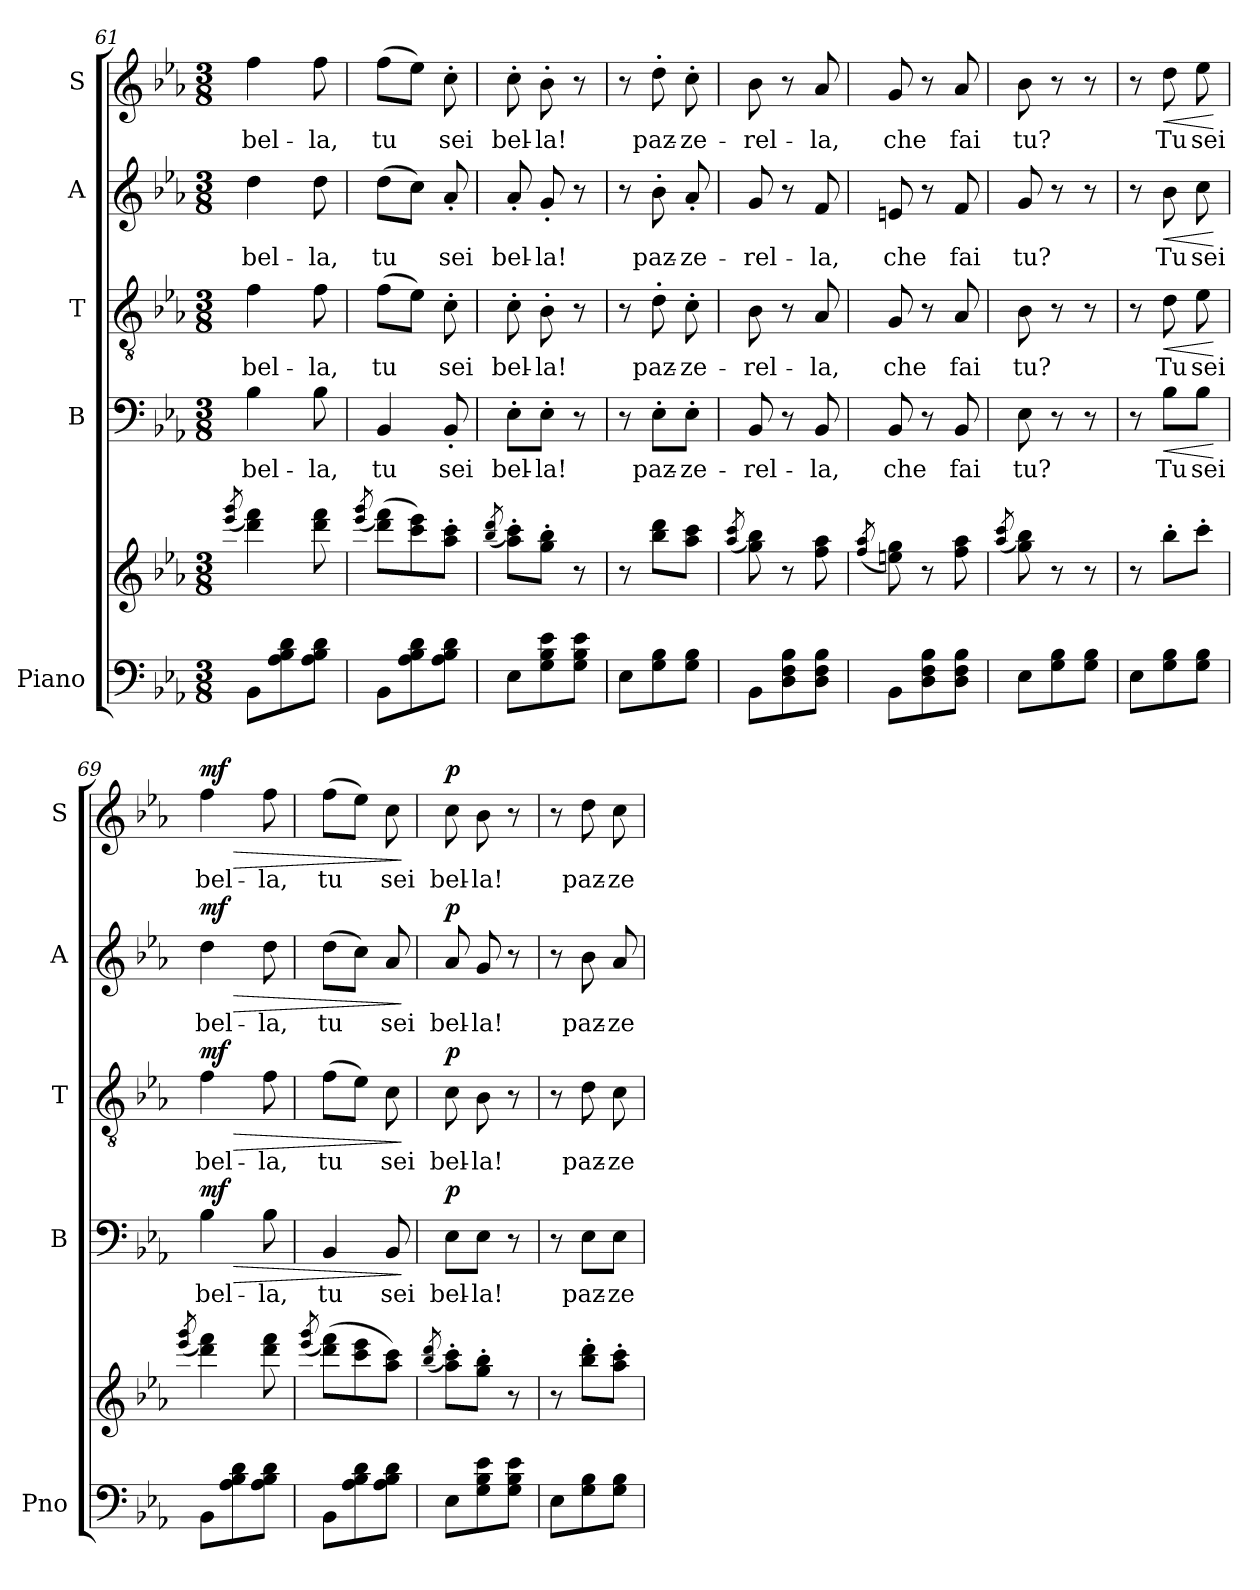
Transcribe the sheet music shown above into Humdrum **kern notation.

**kern	**kern	**kern	**text	**dynam	**kern	**text	**dynam	**kern	**text	**dynam	**kern	**text	**dynam
*part5	*part5	*part4	*part4	*part4	*part3	*part3	*part3	*part2	*part2	*part2	*part1	*part1	*part1
*staff6	*staff5	*staff4	*staff4	*staff4	*staff3	*staff3	*staff3	*staff2	*staff2	*staff2	*staff1	*staff1	*staff1
*I"Piano	*	*I"B	*	*	*I"T	*	*	*I"A	*	*	*I"S	*	*
*I'Pno	*	*I'B	*	*	*I'T	*	*	*I'A	*	*	*I'S	*	*
*clefF4	*clefG2	*clefF4	*	*	*clefGv2	*	*	*clefG2	*	*	*clefG2	*	*
*k[b-e-a-]	*k[b-e-a-]	*k[b-e-a-]	*	*	*k[b-e-a-]	*	*	*k[b-e-a-]	*	*	*k[b-e-a-]	*	*
*M3/8	*M3/8	*M3/8	*	*	*M3/8	*	*	*M3/8	*	*	*M3/8	*	*
=61	=61	=61	=61	=61	=61	=61	=61	=61	=61	=61	=61	=61	=61
.	(8qeee-/ 8qggg/	.	.	.	.	.	.	.	.	.	.	.	.
8BB-\L	4ddd\ 4fff\)	4B-\	bel-	.	4f\	bel-	.	4dd\	bel-	.	4ff\	bel-	.
8A-\ 8B-\ 8d\	.	.	.	.	.	.	.	.	.	.	.	.	.
8A-\ 8B-\ 8d\J	8ddd\ 8fff\	8B-\	-la,	.	8f\	-la,	.	8dd\	-la,	.	8ff\	-la,	.
=62	=62	=62	=62	=62	=62	=62	=62	=62	=62	=62	=62	=62	=62
.	(8qeee-/ 8qggg/	.	.	.	.	.	.	.	.	.	.	.	.
8BB-\L	(8ddd\ 8fff\L)	4BB-/	tu	.	(8f\L	tu	.	(8dd\L	tu	.	(8ff\L	tu	.
8A-\ 8B-\ 8d\	8ccc\ 8eee-\)	.	.	.	8e-\J)	.	.	8cc\J)	.	.	8ee-\J)	.	.
8A-\ 8B-\ 8d\J	8aa-\' 8ccc\'J	8BB-'/	sei	.	8c'\	sei	.	8a-'/	sei	.	8cc'\	sei	.
=63	=63	=63	=63	=63	=63	=63	=63	=63	=63	=63	=63	=63	=63
.	(8qbb-/ 8qddd/	.	.	.	.	.	.	.	.	.	.	.	.
8E-\L	8aa-\' 8ccc\'L)	8E-'\L	bel-	.	8c'\	bel-	.	8a-'/	bel-	.	8cc'\	bel-	.
8G\ 8B-\ 8e-\	8gg\' 8bb-\'J	8E-'\J	-la!	.	8B-'\	-la!	.	8g'/	-la!	.	8b-'\	-la!	.
8G\ 8B-\ 8e-\J	8r	8r	.	.	8r	.	.	8r	.	.	8r	.	.
=64	=64	=64	=64	=64	=64	=64	=64	=64	=64	=64	=64	=64	=64
8E-\L	8r	8r	.	.	8r	.	.	8r	.	.	8r	.	.
8G\ 8B-\	8bb-\ 8ddd\L	8E-'\L	paz-	.	8d'\	paz-	.	8b-'\	paz-	.	8dd'\	paz-	.
8G\ 8B-\J	8aa-\ 8ccc\J	8E-'\J	-ze-	.	8c'\	-ze-	.	8a-'/	-ze-	.	8cc'\	-ze-	.
=65	=65	=65	=65	=65	=65	=65	=65	=65	=65	=65	=65	=65	=65
.	(8qaa-/ 8qccc/	.	.	.	.	.	.	.	.	.	.	.	.
8BB-\L	8gg\ 8bb-\)	8BB-/	-rel-	.	8B-\	-rel-	.	8g/	-rel-	.	8b-\	-rel-	.
8D\ 8F\ 8B-\	8r	8r	.	.	8r	.	.	8r	.	.	8r	.	.
8D\ 8F\ 8B-\J	8ff\ 8aa-\	8BB-/	-la,	.	8A-/	-la,	.	8f/	-la,	.	8a-/	-la,	.
!!LO:LB:g=z
=66	=66	=66	=66	=66	=66	=66	=66	=66	=66	=66	=66	=66	=66
.	(8qff/ 8qaa-/	.	.	.	.	.	.	.	.	.	.	.	.
8BB-\L	8een\ 8gg\)	8BB-/	che	.	8G/	che	.	8en/	che	.	8g/	che	.
8D\ 8F\ 8B-\	8r	8r	.	.	8r	.	.	8r	.	.	8r	.	.
8D\ 8F\ 8B-\J	8ff\ 8aa-\	8BB-/	fai	.	8A-/	fai	.	8f/	fai	.	8a-/	fai	.
=67	=67	=67	=67	=67	=67	=67	=67	=67	=67	=67	=67	=67	=67
.	(8qaa-/ 8qccc/	.	.	.	.	.	.	.	.	.	.	.	.
8E-\L	8gg\ 8bb-\)	8E-\	tu?	.	8B-\	tu?	.	8g/	tu?	.	8b-\	tu?	.
8G\ 8B-\	8r	8r	.	.	8r	.	.	8r	.	.	8r	.	.
8G\ 8B-\J	8r	8r	.	.	8r	.	.	8r	.	.	8r	.	.
=68	=68	=68	=68	=68	=68	=68	=68	=68	=68	=68	=68	=68	=68
8E-\L	8r	8r	.	.	8r	.	.	8r	.	.	8r	.	.
!	!	!	!	!LO:HP:b	!	!	!LO:HP:b	!	!	!LO:HP:b	!	!	!LO:HP:b
8G\ 8B-\	8bb-'\L	8B-\L	Tu	<	8d\	Tu	<	8b-\	Tu	<	8dd\	Tu	<
8G\ 8B-\J	8ccc'\J	8B-\J	sei	.	8e-\	sei	.	8cc\	sei	.	8ee-\	sei	.
.	.	.	.	[	.	.	[	.	.	[	.	.	[
=69	=69	=69	=69	=69	=69	=69	=69	=69	=69	=69	=69	=69	=69
.	(8qeee-/ 8qggg/	.	.	.	.	.	.	.	.	.	.	.	.
!	!	!	!	!LO:HP:b	!	!	!LO:HP:b	!	!	!LO:HP:b	!	!	!LO:HP:b
!	!	!	!	!LO:DY:n=1:a	!	!	!LO:DY:n=1:a	!	!	!LO:DY:n=1:a	!	!	!LO:DY:n=1:a
8BB-\L	4ddd\ 4fff\)	4B-\	bel-	> mf	4f\	bel-	> mf	4dd\	bel-	> mf	4ff\	bel-	> mf
8A-\ 8B-\ 8d\	.	.	.	.	.	.	.	.	.	.	.	.	.
8A-\ 8B-\ 8d\J	8ddd\ 8fff\	8B-\	-la,	.	8f\	-la,	.	8dd\	-la,	.	8ff\	-la,	.
=70	=70	=70	=70	=70	=70	=70	=70	=70	=70	=70	=70	=70	=70
.	(8qeee-/ 8qggg/	.	.	.	.	.	.	.	.	.	.	.	.
8BB-\L	(8ddd\ 8fff\L)	4BB-/	tu	.	(8f\L	tu	.	(8dd\L	tu	.	(8ff\L	tu	.
8A-\ 8B-\ 8d\	8ccc\ 8eee-\	.	.	.	8e-\J)	.	.	8cc\J)	.	.	8ee-\J)	.	.
8A-\ 8B-\ 8d\J	8aa-\ 8ccc\J)	8BB-/	sei	.	8c\	sei	.	8a-/	sei	.	8cc\	sei	.
.	.	.	.	]	.	.	]	.	.	]	.	.	]
=71	=71	=71	=71	=71	=71	=71	=71	=71	=71	=71	=71	=71	=71
.	(8qbb-/ 8qddd/	.	.	.	.	.	.	.	.	.	.	.	.
!	!	!	!	!LO:DY:a	!	!	!LO:DY:a	!	!	!LO:DY:a	!	!	!LO:DY:a
8E-\L	8aa-\' 8ccc\'L)	8E-\L	bel-	p	8c\	bel-	p	8a-/	bel-	p	8cc\	bel-	p
8G\ 8B-\ 8e-\	8gg\' 8bb-\'J	8E-\J	-la!	.	8B-\	-la!	.	8g/	-la!	.	8b-\	-la!	.
8G\ 8B-\ 8e-\J	8r	8r	.	.	8r	.	.	8r	.	.	8r	.	.
=72	=72	=72	=72	=72	=72	=72	=72	=72	=72	=72	=72	=72	=72
8E-\L	8r	8r	.	.	8r	.	.	8r	.	.	8r	.	.
8G\ 8B-\	8bb-\' 8ddd\'L	8E-\L	paz-	.	8d\	paz-	.	8b-\	paz-	.	8dd\	paz-	.
8G\ 8B-\J	8aa-\' 8ccc\'J	8E-\J	-ze-	.	8c\	-ze-	.	8a-/	-ze-	.	8cc\	-ze-	.
=	=	=	=	=	=	=	=	=	=	=	=	=	=
*-	*-	*-	*-	*-	*-	*-	*-	*-	*-	*-	*-	*-	*-
